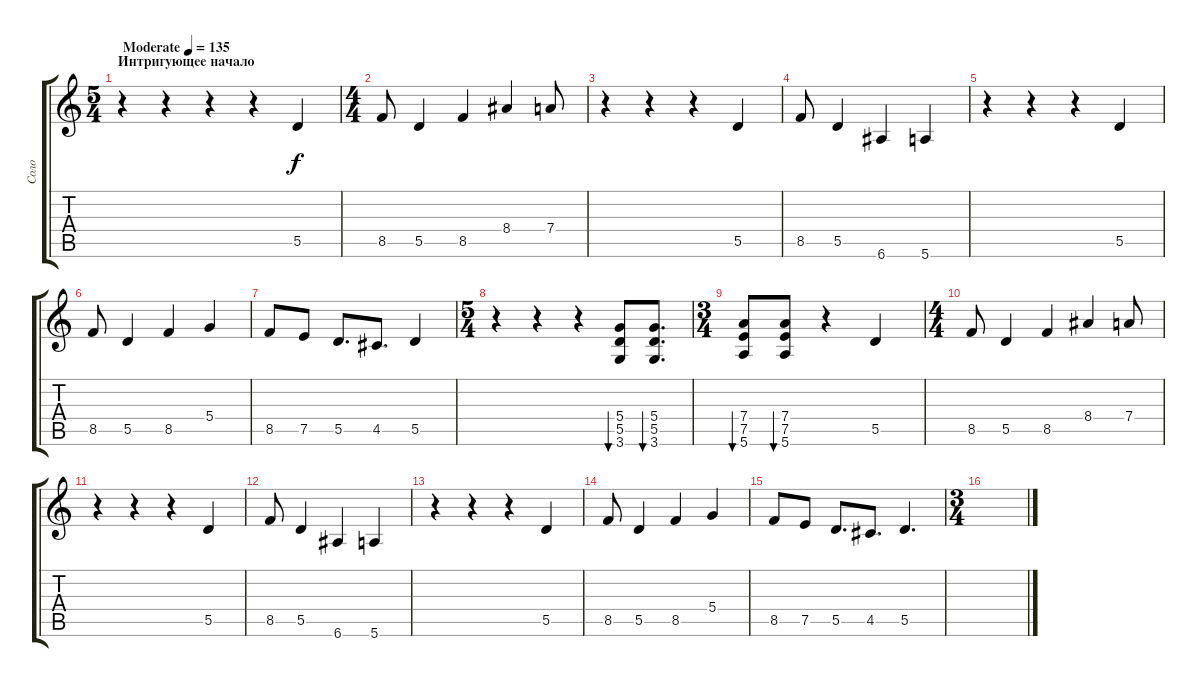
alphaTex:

\track ("Соло" "Соло") {instrument overdrivenguitar}
\staff {score tabs}
\tuning (E4 B3 G3 D3 A2 E2) {hide}
\ts (5 4)
\section ("" "Интригующее начало")
\tempo (135 "Moderate")
\tempo 125
\tempo (135 "Moderate")
\clef g2
\ks c
r.4{dy f instrument overdrivenguitar} r.4 r.4 r.4 5.5.4 |
\ts (4 4)
8.5.8 5.5.4 8.5.4 8.4.4 7.4.8 |
r.4 r.4 r.4 5.5.4 |
8.5.8 5.5.4 6.6.4 5.6.4 |
r.4 r.4 r.4 5.5.4 |
8.5.8 5.5.4 8.5.4 5.4.4 |
8.5.8 7.5.8 5.5.8{d} 4.5.8{d} 5.5.4 |
\ts (5 4)
r.4 r.4 r.4 (5.4 5.5 3.6).8{bu 60} (5.4 5.5 3.6).8{d bu 60} |
\ts (3 4)
(7.4 7.5 5.6).8{bu 60} (7.4 7.5 5.6).8{bu 60} r.4 5.5.4 |
\ts (4 4)
8.5.8 5.5.4 8.5.4 8.4.4 7.4.8 |
r.4 r.4 r.4 5.5.4 |
8.5.8 5.5.4 6.6.4 5.6.4 |
r.4 r.4 r.4 5.5.4 |
8.5.8 5.5.4 8.5.4 5.4.4 |
8.5.8 7.5.8 5.5.8{d} 4.5.8{d} 5.5.4{d} |
\ts (3 4)
